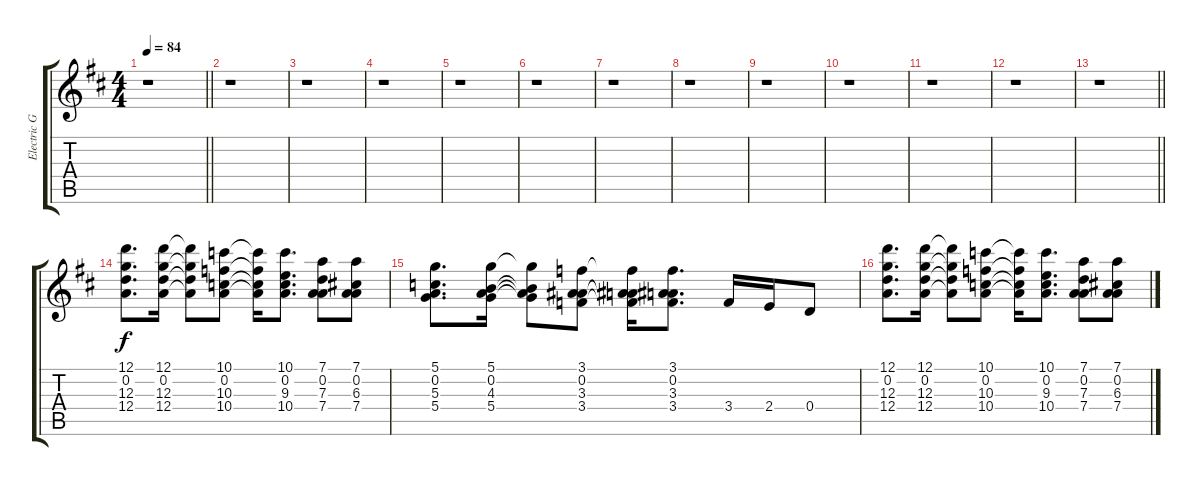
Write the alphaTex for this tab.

\track ("Electric Guitar 2" "Electric G") {instrument overdrivenguitar}
\staff {score tabs}
\tuning (D4 A3 G3 D3 A2 D2) {hide}
\ts (4 4)
\tempo 84
\clef g2
\barLineRight lightlight
\ks d
r.1{dy mf} |
r.1 |
r.1 |
r.1 |
r.1 |
r.1 |
r.1 |
r.1 |
r.1 |
r.1 |
r.1 |
r.1 |
\barLineRight lightlight
r.1 |
(12.1 0.2 12.3 12.4).8{d dy f} (12.1 0.2 12.3 12.4).16 (12.1{t} 0.2{t} 12.3{t} 12.4{t}).8 (10.1 0.2 10.3 10.4).8 (10.1{t} 0.2{t} 10.3{t} 10.4{t}).16 (10.1 0.2 9.3 10.4).8{d} (7.1 0.2 7.3 7.4).8 (7.1 0.2 6.3 7.4).8 |
(5.1 0.2 5.3 5.4).8{d} (5.1 0.2 4.3 5.4).16 (5.1{t} 0.2{t} 4.3{t} 5.4{t}).8 (3.1 0.2 3.3 3.4).8 (3.1{t} 0.2{t} 3.3{t} 3.4{t}).16 (3.1 0.2 3.3 3.4).8{d} 3.4.16 2.4.16 0.4.8 |
(12.1 0.2 12.3 12.4).8{d} (12.1 0.2 12.3 12.4).16 (12.1{t} 0.2{t} 12.3{t} 12.4{t}).8 (10.1 0.2 10.3 10.4).8 (10.1{t} 0.2{t} 10.3{t} 10.4{t}).16 (10.1 0.2 9.3 10.4).8{d} (7.1 0.2 7.3 7.4).8 (7.1 0.2 6.3 7.4).8
